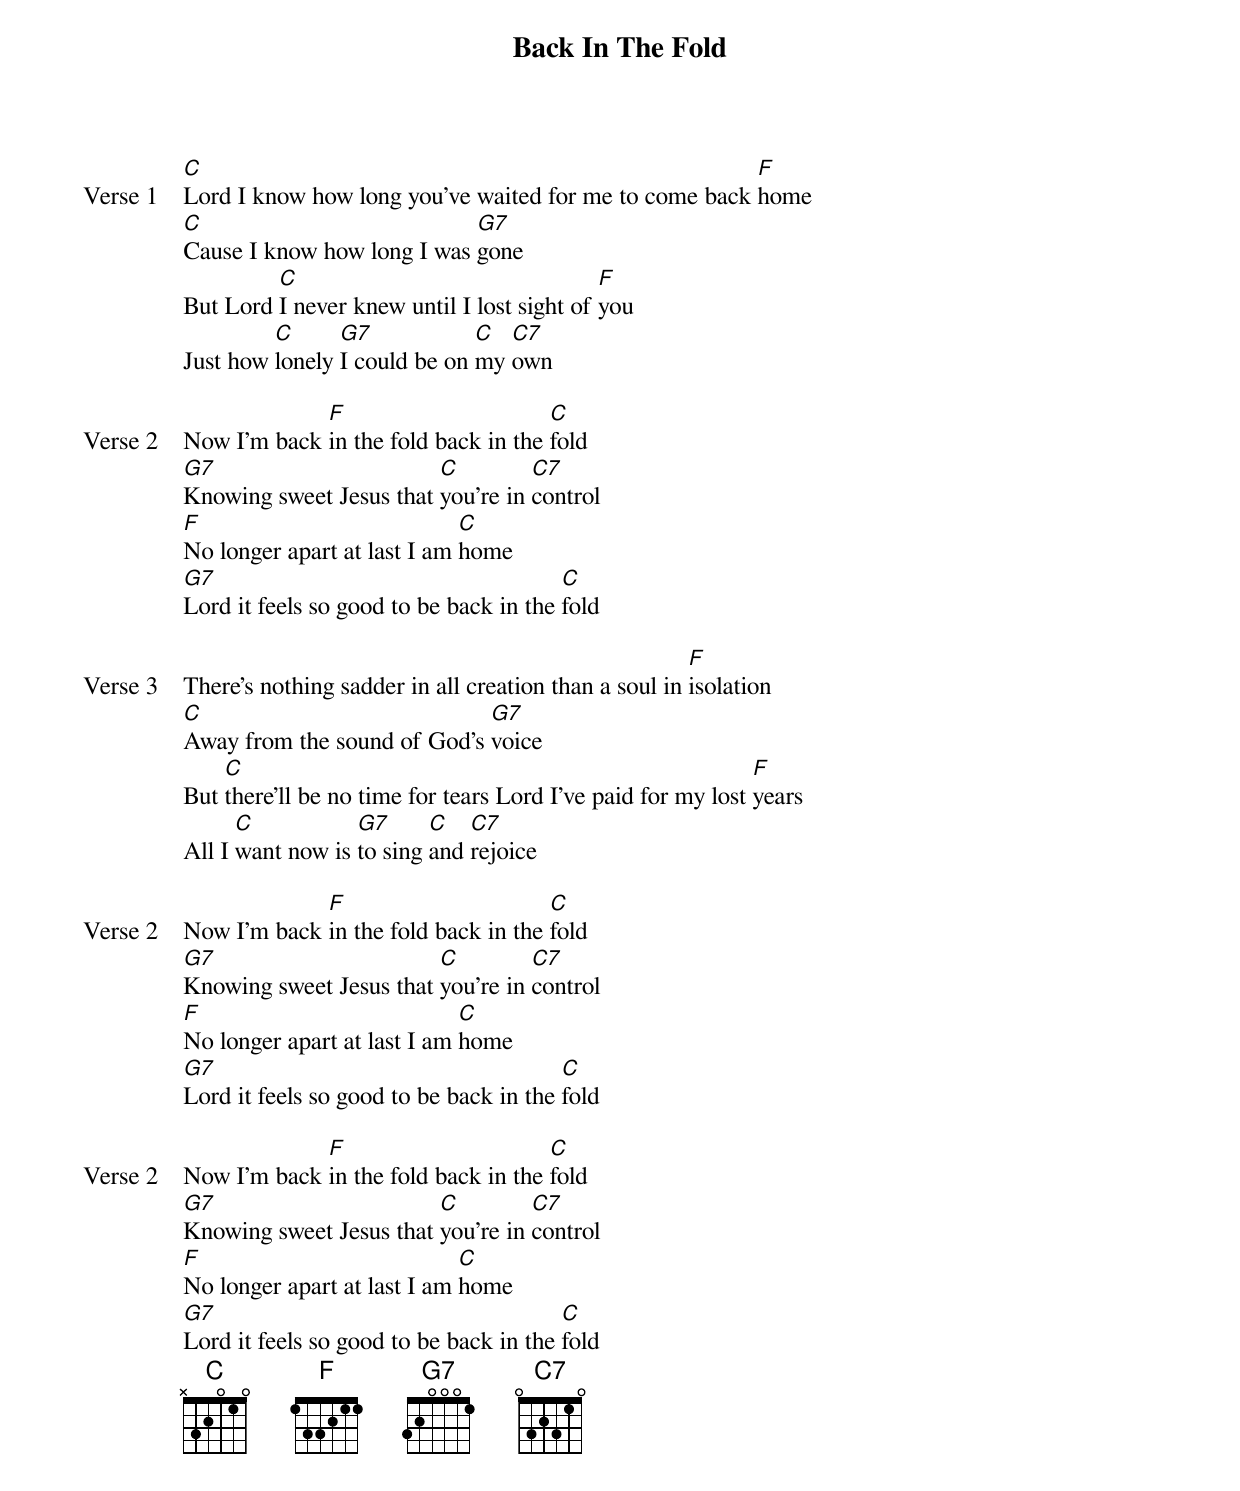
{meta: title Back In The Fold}
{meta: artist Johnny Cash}
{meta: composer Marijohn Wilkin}

{start_of_verse: Verse 1}
[C]Lord I know how long you've waited for me to come back [F]home
[C]Cause I know how long I was [G7]gone
But Lord [C]I never knew until I lost sight of [F]you
Just how [C]lonely [G7]I could be on [C]my [C7]own
{end_of_verse}

{start_of_verse: Verse 2}
Now I'm back [F]in the fold back in the [C]fold
[G7]Knowing sweet Jesus that [C]you're in [C7]control
[F]No longer apart at last I am [C]home
[G7]Lord it feels so good to be back in the [C]fold
{end_of_verse}

{start_of_verse: Verse 3}
There's nothing sadder in all creation than a soul in [F]isolation
[C]Away from the sound of God's [G7]voice
But [C]there'll be no time for tears Lord I've paid for my lost [F]years
All I [C]want now is [G7]to sing [C]and [C7]rejoice
{end_of_verse}

{start_of_verse: Verse 2}
Now I'm back [F]in the fold back in the [C]fold
[G7]Knowing sweet Jesus that [C]you're in [C7]control
[F]No longer apart at last I am [C]home
[G7]Lord it feels so good to be back in the [C]fold
{end_of_verse}

{start_of_verse: Verse 2}
Now I'm back [F]in the fold back in the [C]fold
[G7]Knowing sweet Jesus that [C]you're in [C7]control
[F]No longer apart at last I am [C]home
[G7]Lord it feels so good to be back in the [C]fold
{end_of_verse}
